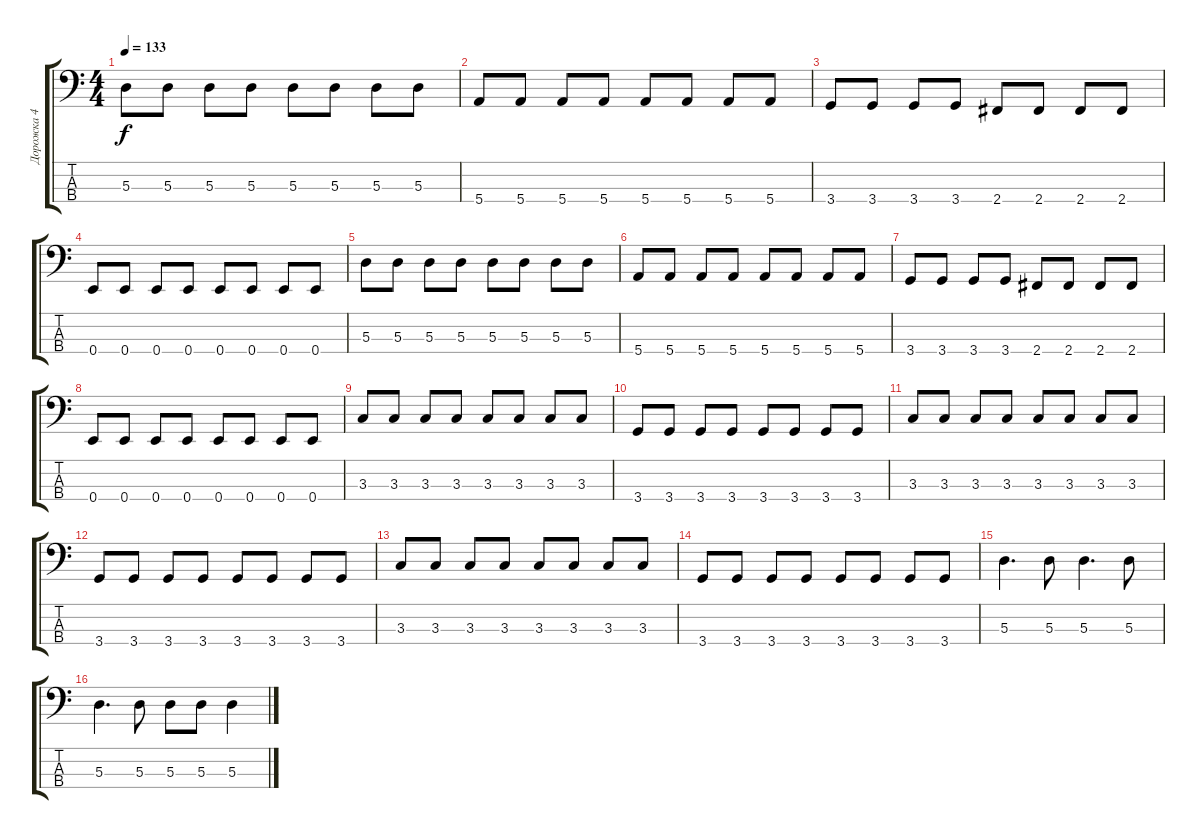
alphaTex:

\track ("Дорожка 4" "Дорожка 4") {instrument electricbassfinger}
\staff {score tabs}
\tuning (G2 D2 A1 E1) {hide}
\ts (4 4)
\tempo 133
\clef f4
\ks c
5.3.8{dy f} 5.3.8 5.3.8 5.3.8 5.3.8 5.3.8 5.3.8 5.3.8 |
5.4.8 5.4.8 5.4.8 5.4.8 5.4.8 5.4.8 5.4.8 5.4.8 |
3.4.8 3.4.8 3.4.8 3.4.8 2.4.8 2.4.8 2.4.8 2.4.8 |
0.4.8 0.4.8 0.4.8 0.4.8 0.4.8 0.4.8 0.4.8 0.4.8 |
5.3.8 5.3.8 5.3.8 5.3.8 5.3.8 5.3.8 5.3.8 5.3.8 |
5.4.8 5.4.8 5.4.8 5.4.8 5.4.8 5.4.8 5.4.8 5.4.8 |
3.4.8 3.4.8 3.4.8 3.4.8 2.4.8 2.4.8 2.4.8 2.4.8 |
0.4.8 0.4.8 0.4.8 0.4.8 0.4.8 0.4.8 0.4.8 0.4.8 |
3.3.8 3.3.8 3.3.8 3.3.8 3.3.8 3.3.8 3.3.8 3.3.8 |
3.4.8 3.4.8 3.4.8 3.4.8 3.4.8 3.4.8 3.4.8 3.4.8 |
3.3.8 3.3.8 3.3.8 3.3.8 3.3.8 3.3.8 3.3.8 3.3.8 |
3.4.8 3.4.8 3.4.8 3.4.8 3.4.8 3.4.8 3.4.8 3.4.8 |
3.3.8 3.3.8 3.3.8 3.3.8 3.3.8 3.3.8 3.3.8 3.3.8 |
3.4.8 3.4.8 3.4.8 3.4.8 3.4.8 3.4.8 3.4.8 3.4.8 |
5.3.4{d} 5.3.8 5.3.4{d} 5.3.8 |
5.3.4{d} 5.3.8 5.3.8 5.3.8 5.3.4
